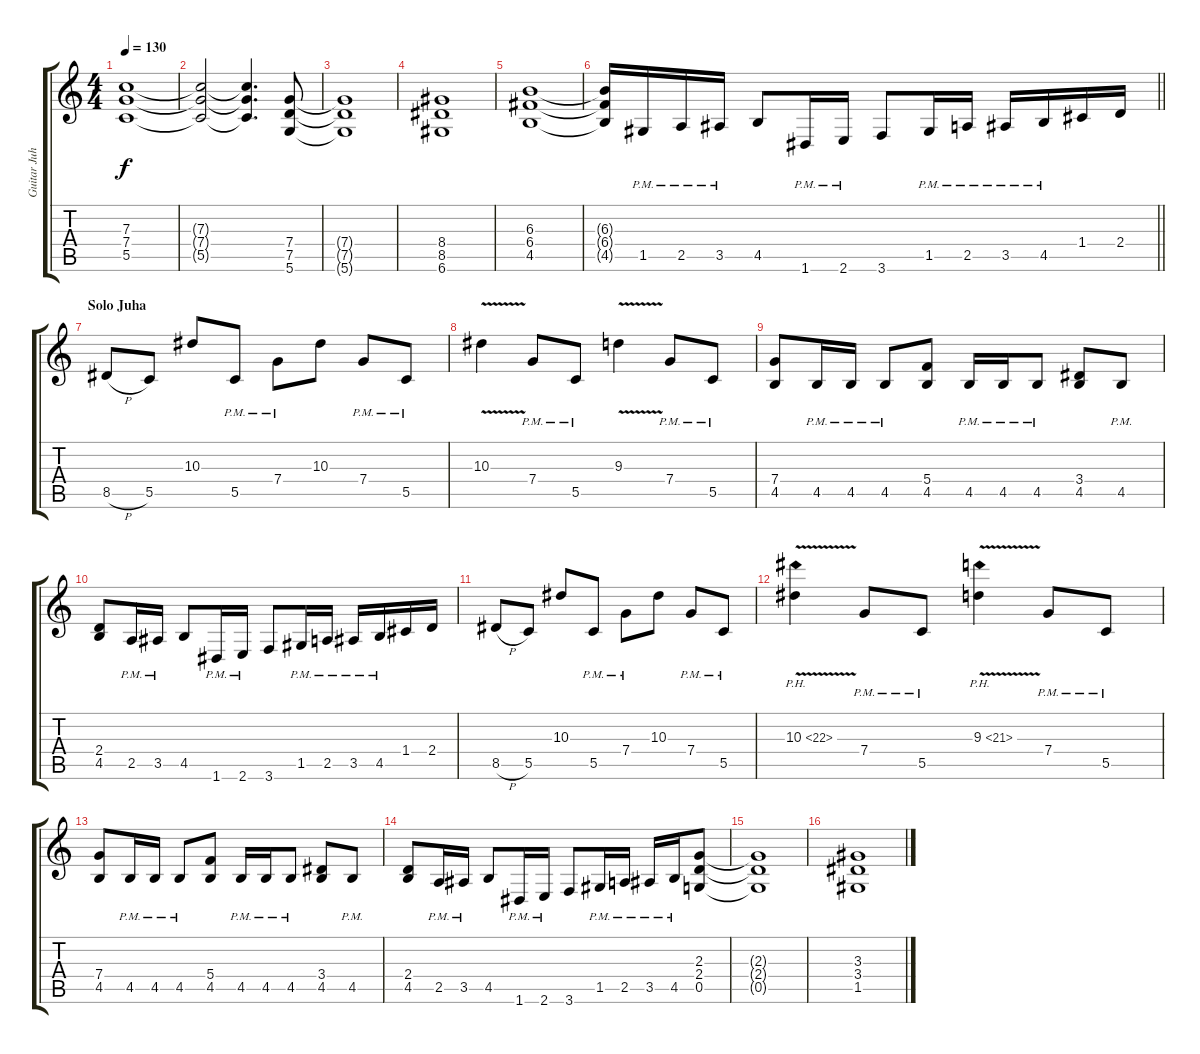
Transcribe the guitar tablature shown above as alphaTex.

\track ("Guitar Juha" "Guitar Juh") {instrument distortionguitar}
\staff {score tabs}
\tuning (D4 A3 F3 C3 G2 D2) {hide}
\ts (4 4)
\tempo 130
\clef g2
\ks c
(7.3{t} 7.4{t} 5.5{t}).1{dy f} |
(7.3{t} 7.4{t} 5.5{t}).2 (7.3{t} 7.4{t} 5.5{t}).4{d} (7.4 7.5 5.6).8 |
(7.4{t} 7.5{t} 5.6{t}).1 |
(8.4 8.5 6.6).1 |
(6.3 6.4 4.5).1 |
\barLineRight lightlight
(6.3{t} 6.4{t} 4.5{t}).16 1.5{pm}.16 2.5{pm}.16 3.5{pm}.16 4.5.8 1.6{pm}.16 2.6{pm}.16 3.6.8 1.5{pm}.16 2.5{pm}.16 3.5{pm}.16 4.5{pm}.16 1.4.16 2.4.16 |
\section ("" "Solo Juha")
8.5{h}.8 5.5.8 10.3.8 5.5{pm}.8 7.4{pm}.8 10.3.8 7.4{pm}.8 5.5{pm}.8 |
10.3{v}.4 7.4{pm}.8 5.5{pm}.8 9.3{v}.4 7.4{pm}.8 5.5{pm}.8 |
(7.4 4.5).8 4.5{pm}.16 4.5{pm}.16 4.5{pm}.8 (5.4 4.5).8 4.5{pm}.16 4.5{pm}.16 4.5{pm}.8 (3.4 4.5).8 4.5{pm}.8 |
(2.4 4.5).8 2.5{pm}.16 3.5{pm}.16 4.5.8 1.6{pm}.16 2.6{pm}.16 3.6.8 1.5{pm}.16 2.5{pm}.16 3.5{pm}.16 4.5{pm}.16 1.4.16 2.4.16 |
8.5{h}.8 5.5.8 10.3.8 5.5{pm}.8 7.4{pm}.8 10.3.8 7.4{pm}.8 5.5{pm}.8 |
10.3{ph 12 v}.4 7.4{pm}.8 5.5{pm}.8 9.3{ph 12 v}.4 7.4{pm}.8 5.5{pm}.8 |
(7.4 4.5).8 4.5{pm}.16 4.5{pm}.16 4.5{pm}.8 (5.4 4.5).8 4.5{pm}.16 4.5{pm}.16 4.5{pm}.8 (3.4 4.5).8 4.5{pm}.8 |
(2.4 4.5).8 2.5{pm}.16 3.5{pm}.16 4.5.8 1.6{pm}.16 2.6{pm}.16 3.6.8 1.5{pm}.16 2.5{pm}.16 3.5{pm}.16 4.5{pm}.16 (2.3 2.4 0.5).8 |
(2.3{t} 2.4{t} 0.5{t}).1 |
(3.3 3.4 1.5).1
